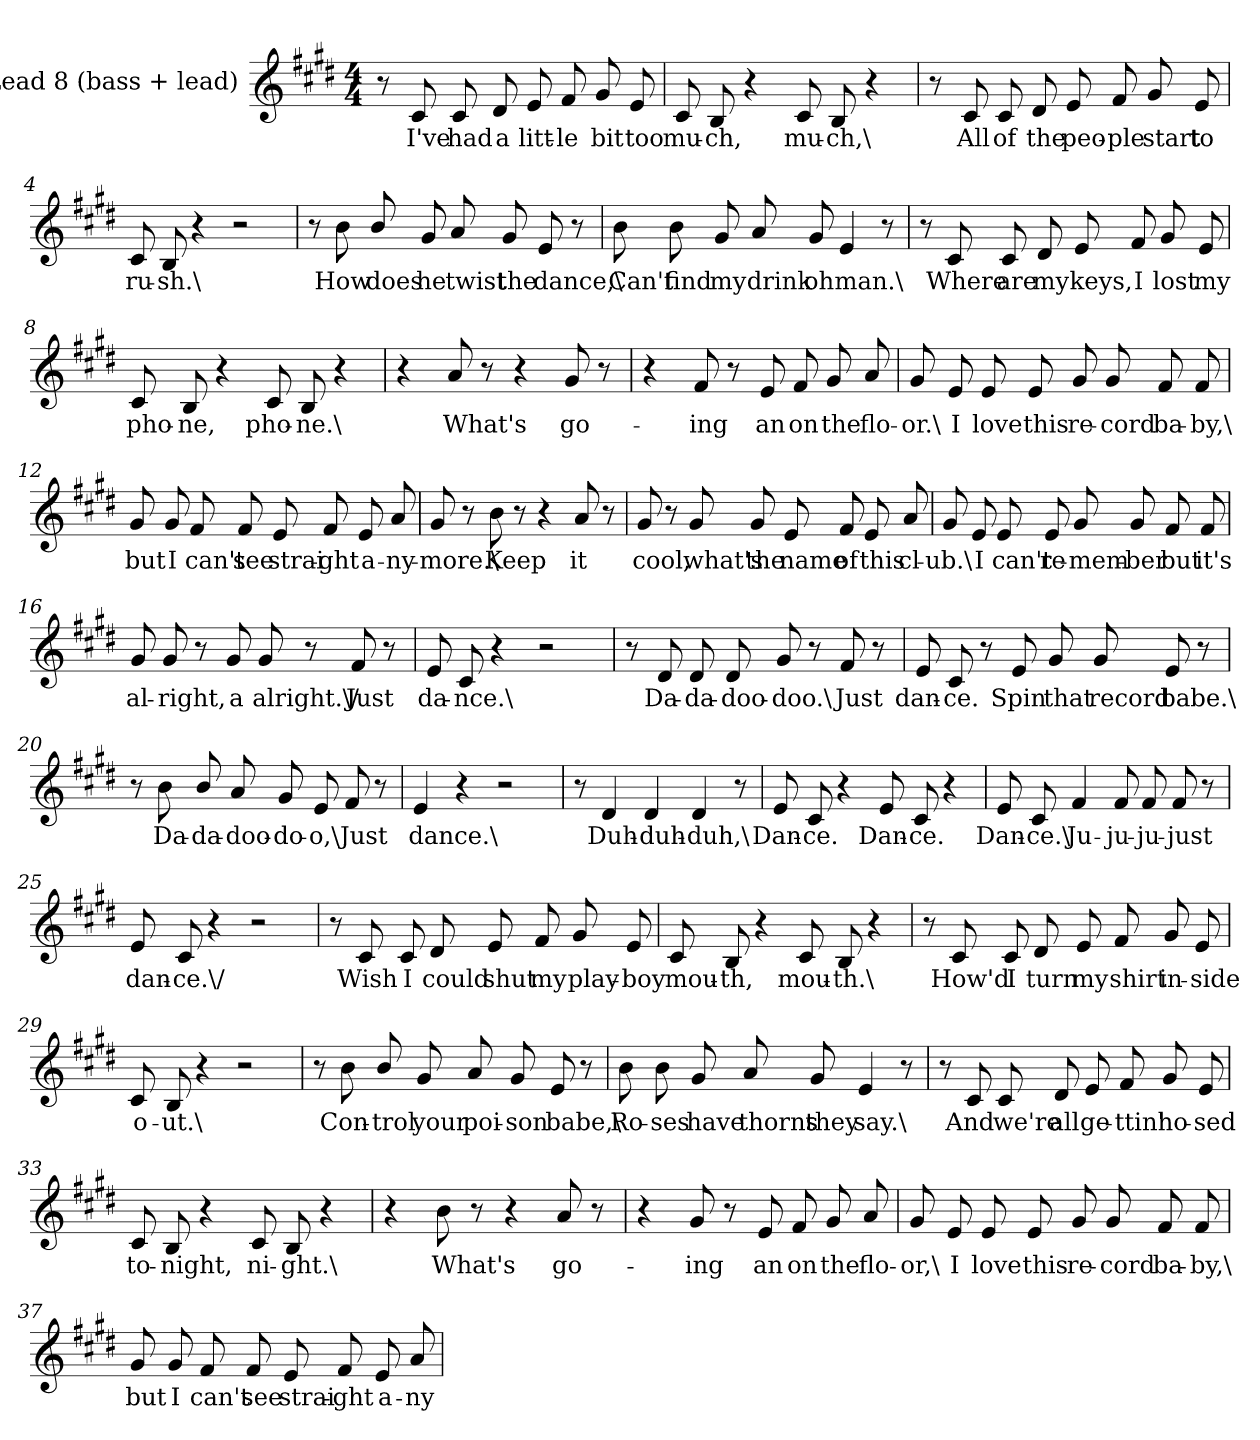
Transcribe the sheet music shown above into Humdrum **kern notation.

**kern	**text
*part1	*part1
*staff1	*staff1
*I"Lead 8 (bass + lead)	*
*I'Bass + Lead	*
*clefG2	*
*k[f#c#g#d#]	*
*M4/4	*
=1	=1
8r	.
8c#/	I've
8c#/L	had
8d#/	a
8e/L	litt-
8f#/	le
8g#/L	bit
8e/	too
=2	=2
8c#/L	mu-
8B/	ch,
4r	.
8c#/L	mu-
8B/	ch,\
4r	.
!!LO:LB:g=z
=3	=3
8r	.
8c#/	All
8c#/L	of
8d#/	the
8e/L	peo-
8f#/	ple
8g#/L	start
8e/	to
=4	=4
8c#/L	ru-
8B/	sh.\
4r	.
2r	.
!!LO:LB:g=z
=5	=5
8r	.
8b\	How
8b/L	does
8g#/	he
8a/L	twist
8g#/	the
8e/	dance,\
8r	.
=6	=6
8b\L	Can't
8b\	find
8g#/L	my
8a/	drink
8g#/	oh
4e/	man.\
8r	.
!!LO:LB:g=z
=7	=7
8r	.
8c#/	Where
8c#/L	are
8d#/	my
8e/L	keys,
8f#/	I
8g#/L	lost
8e/	my
=8	=8
8c#/L	pho-
8B/	ne,
4r	.
8c#/L	pho-
8B/	ne.\
4r	.
=9	=9
4r	.
8a/	What's
8r	.
4r	.
8g#/	go-
8r	.
!!LO:LB:g=z
=10	=10
4r	.
8f#/	ing
8r	.
8e/L	an
8f#/	on
8g#/L	the
8a/	flo-
=11	=11
8g#/L	or.\
8e/	I
8e/L	love
8e/	this
8g#/L	re-
8g#/	cord
8f#/L	ba-
8f#/	by,\
!!LO:LB:g=z
=12	=12
8g#/L	but
8g#/	I
8f#/L	can't
8f#/	see
8e/L	strai-
8f#/	ght
8e/L	a-
8a/	ny-
=13	=13
8g#/	more.\
8r	.
8b\	Keep
8r	.
4r	.
8a/	it
8r	.
!!LO:LB:g=z
=14	=14
8g#/	cool,
8r	.
8g#/L	what's
8g#/	the
8e/L	name
8f#/	of
8e/L	this
8a/	cl-
=15	=15
8g#/L	ub.\
8e/	I
8e/L	can't
8e/	re-
8g#/L	mem-
8g#/	ber
8f#/L	but
8f#/	it's
!!LO:PB:g=z
=16	=16
8g#/L	al-
8g#/	right,
8r	.
8g#/	a
8g#/	alright.\/
8r	.
8f#/	Just
8r	.
=17	=17
8e/L	da-
8c#/	nce.\
4r	.
2r	.
!!LO:LB:g=z
=18	=18
8r	.
8d#/	Da-
8d#/L	da-
8d#/	doo-
8g#/	doo.\
8r	.
8f#/	Just
8r	.
=19	=19
8e/L	dan-
8c#/	ce.
8r	.
8e/	Spin
8g#/L	that
8g#/	record
8e/	babe.\
8r	.
!!LO:LB:g=z
=20	=20
8r	.
8b\	Da-
8b/L	da-
8a/	doo-
8g#/L	do-
8e/	o,\
8f#/	Just
8r	.
=21	=21
4e/	dance.\
4r	.
2r	.
=22	=22
8r	.
4d#/	Duh-
4d#/	duh-
4d#/	duh,\
8r	.
!!LO:LB:g=z
=23	=23
8e/L	Dan-
8c#/	ce.
4r	.
8e/L	Dan-
8c#/	ce.
4r	.
=24	=24
8e/L	Dan-
8c#/	ce.\
4f#/	Ju-
8f#/L	ju-
8f#/	ju-
8f#/	just
8r	.
=25	=25
8e/L	dan-
8c#/	ce.\/
4r	.
2r	.
!!LO:LB:g=z
=26	=26
8r	.
8c#/	Wish
8c#/L	I
8d#/	could
8e/L	shut
8f#/	my
8g#/L	play-
8e/	boy
=27	=27
8c#/L	mou-
8B/	th,
4r	.
8c#/L	mou-
8B/	th.\
4r	.
!!LO:LB:g=z
=28	=28
8r	.
8c#/	How'd
8c#/L	I
8d#/	turn
8e/L	my
8f#/	shirt
8g#/L	in-
8e/	side
=29	=29
8c#/L	o-
8B/	ut.\
4r	.
2r	.
!!LO:LB:g=z
=30	=30
8r	.
8b\	Con-
8b/L	trol
8g#/	your
8a/L	poi-
8g#/	son
8e/	babe,\
8r	.
=31	=31
8b\L	Ro-
8b\	ses
8g#/L	have
8a/	thorns
8g#/	they
4e/	say.\
8r	.
!!LO:LB:g=z
=32	=32
8r	.
8c#/	And
8c#/L	we're
8d#/	all
8e/L	ge-
8f#/	ttin'
8g#/L	ho-
8e/	sed
=33	=33
8c#/L	to-
8B/	night,
4r	.
8c#/L	ni-
8B/	ght.\
4r	.
=34	=34
4r	.
8b\	What's
8r	.
4r	.
8a/	go-
8r	.
!!LO:PB:g=z
=35	=35
4r	.
8g#/	ing
8r	.
8e/L	an
8f#/	on
8g#/L	the
8a/	flo-
=36	=36
8g#/L	or,\
8e/	I
8e/L	love
8e/	this
8g#/L	re-
8g#/	cord
8f#/L	ba-
8f#/	by,\
!!LO:LB:g=z
=37	=37
8g#/L	but
8g#/	I
8f#/L	can't
8f#/	see
8e/L	strai-
8f#/	ght
8e/L	a-
8a/	ny-
=	=
*-	*-
